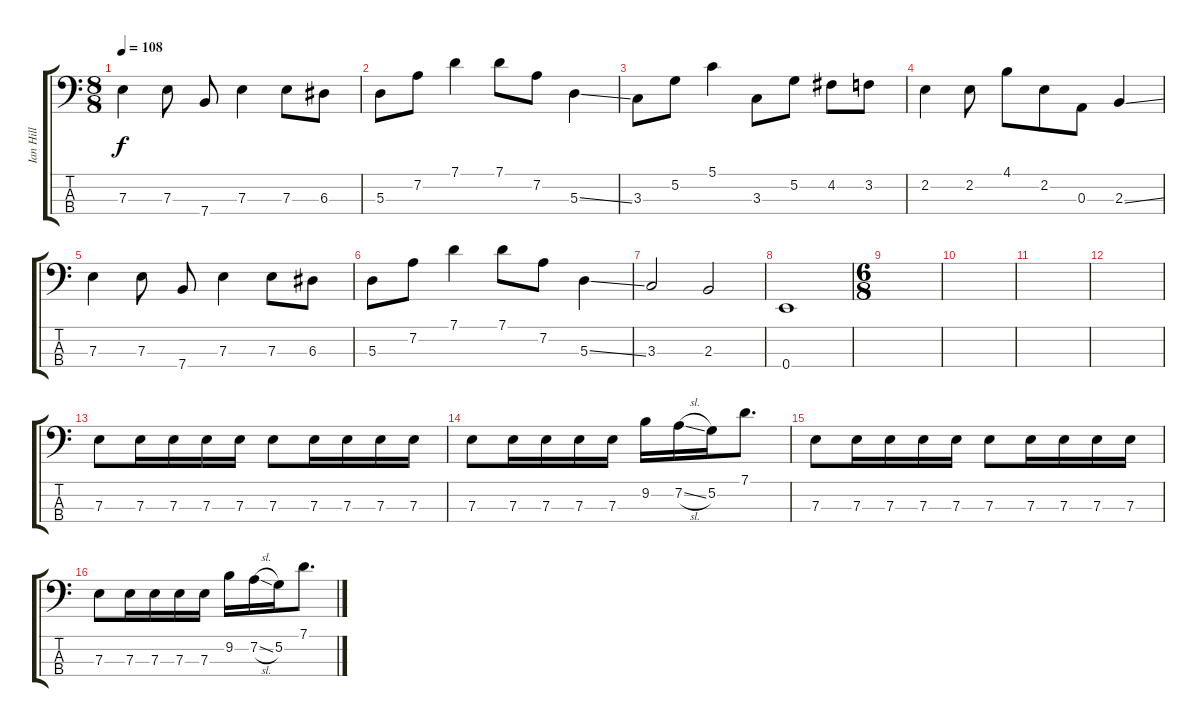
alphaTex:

\track ("Ian Hill" "Ian Hill") {instrument electricbassfinger}
\staff {score tabs}
\tuning (G2 D2 A1 E1) {hide}
\ts (8 8)
\tempo 108
\clef f4
\ks c
7.3.4{dy f} 7.3.8 7.4.8 7.3.4 7.3.8 6.3.8 |
5.3.8 7.2.8 7.1.4 7.1.8 7.2.8 5.3{ss}.4 |
3.3.8 5.2.8 5.1.4 3.3.8 5.2.8 4.2.8 3.2.8 |
2.2.4 2.2.8 4.1.8 2.2.8 0.3.8 2.3{ss}.4 |
7.3.4 7.3.8 7.4.8 7.3.4 7.3.8 6.3.8 |
5.3.8 7.2.8 7.1.4 7.1.8 7.2.8 5.3{ss}.4 |
3.3.2 2.3.2 |
0.4.1 |
\ts (6 8)
|
|
|
|
7.3.8 7.3.16 7.3.16 7.3.16 7.3.16 7.3.8 7.3.16 7.3.16 7.3.16 7.3.16 |
7.3.8 7.3.16 7.3.16 7.3.16 7.3.16 9.2.16 7.2{sl}.16 5.2.16 7.1.8{d} |
7.3.8 7.3.16 7.3.16 7.3.16 7.3.16 7.3.8 7.3.16 7.3.16 7.3.16 7.3.16 |
7.3.8 7.3.16 7.3.16 7.3.16 7.3.16 9.2.16 7.2{sl}.16 5.2.16 7.1.8{d}
